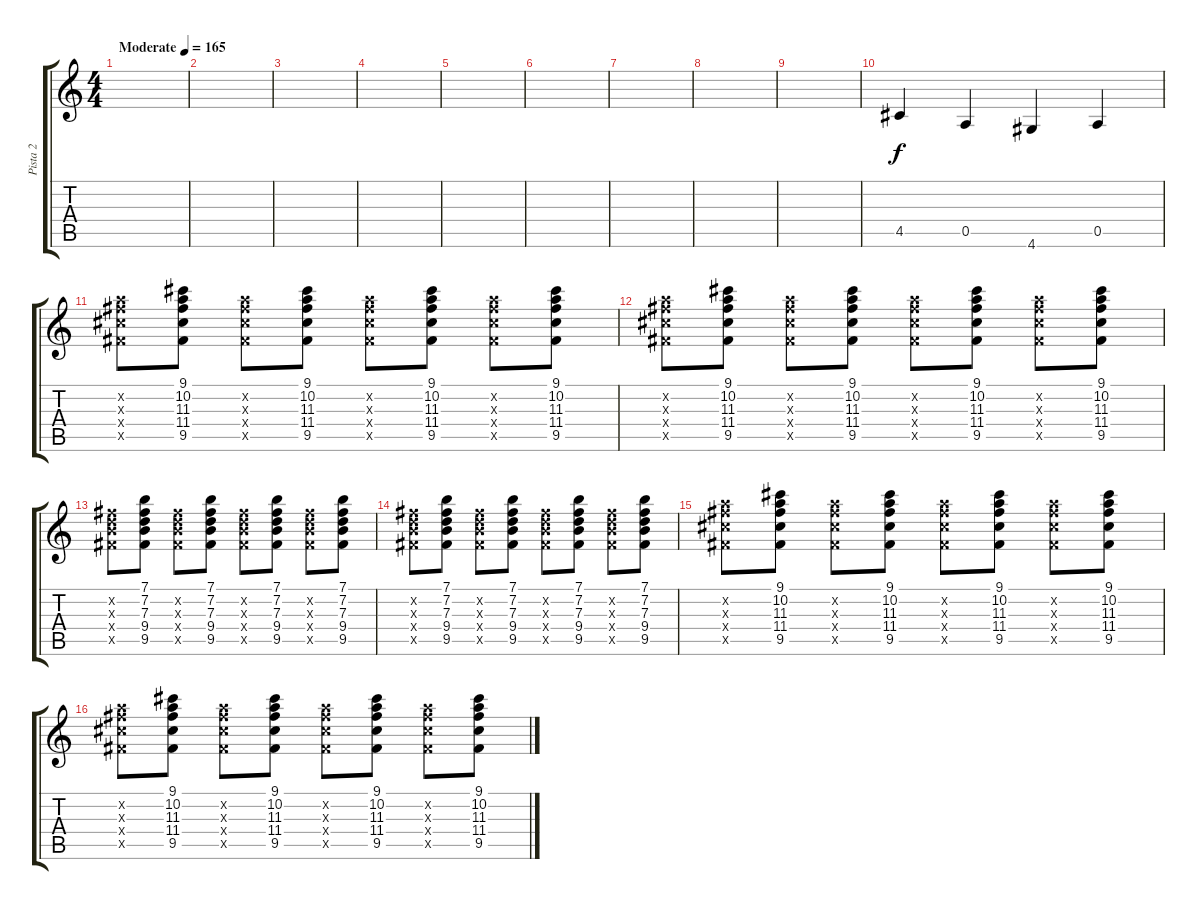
\track ("Pista 2" "Pista 2") {instrument electricguitarclean}
\staff {score tabs}
\tuning (E4 B3 G3 D3 A2 E2) {hide}
\ts (4 4)
\tempo (165 "Moderate")
\clef g2
\ks c
|
|
|
|
|
|
|
|
|
4.5.4 0.5.4 4.6.4 0.5.4 |
(10.2{x} 11.3{x} 11.4{x} 9.5{x}).8 (9.1 10.2 11.3 11.4 9.5).8 (10.2{x} 11.3{x} 11.4{x} 9.5{x}).8 (9.1 10.2 11.3 11.4 9.5).8 (10.2{x} 11.3{x} 11.4{x} 9.5{x}).8 (9.1 10.2 11.3 11.4 9.5).8 (10.2{x} 11.3{x} 11.4{x} 9.5{x}).8 (9.1 10.2 11.3 11.4 9.5).8 |
(10.2{x} 11.3{x} 11.4{x} 9.5{x}).8 (9.1 10.2 11.3 11.4 9.5).8 (10.2{x} 11.3{x} 11.4{x} 9.5{x}).8 (9.1 10.2 11.3 11.4 9.5).8 (10.2{x} 11.3{x} 11.4{x} 9.5{x}).8 (9.1 10.2 11.3 11.4 9.5).8 (10.2{x} 11.3{x} 11.4{x} 9.5{x}).8 (9.1 10.2 11.3 11.4 9.5).8 |
(7.2{x} 7.3{x} 9.4{x} 9.5{x}).8 (7.1 7.2 7.3 9.4 9.5).8 (7.2{x} 7.3{x} 9.4{x} 9.5{x}).8 (7.1 7.2 7.3 9.4 9.5).8 (7.2{x} 7.3{x} 9.4{x} 9.5{x}).8 (7.1 7.2 7.3 9.4 9.5).8 (7.2{x} 7.3{x} 9.4{x} 9.5{x}).8 (7.1 7.2 7.3 9.4 9.5).8 |
(7.2{x} 7.3{x} 9.4{x} 9.5{x}).8 (7.1 7.2 7.3 9.4 9.5).8 (7.2{x} 7.3{x} 9.4{x} 9.5{x}).8 (7.1 7.2 7.3 9.4 9.5).8 (7.2{x} 7.3{x} 9.4{x} 9.5{x}).8 (7.1 7.2 7.3 9.4 9.5).8 (7.2{x} 7.3{x} 9.4{x} 9.5{x}).8 (7.1 7.2 7.3 9.4 9.5).8 |
(10.2{x} 11.3{x} 11.4{x} 9.5{x}).8 (9.1 10.2 11.3 11.4 9.5).8 (10.2{x} 11.3{x} 11.4{x} 9.5{x}).8 (9.1 10.2 11.3 11.4 9.5).8 (10.2{x} 11.3{x} 11.4{x} 9.5{x}).8 (9.1 10.2 11.3 11.4 9.5).8 (10.2{x} 11.3{x} 11.4{x} 9.5{x}).8 (9.1 10.2 11.3 11.4 9.5).8 |
(10.2{x} 11.3{x} 11.4{x} 9.5{x}).8 (9.1 10.2 11.3 11.4 9.5).8 (10.2{x} 11.3{x} 11.4{x} 9.5{x}).8 (9.1 10.2 11.3 11.4 9.5).8 (10.2{x} 11.3{x} 11.4{x} 9.5{x}).8 (9.1 10.2 11.3 11.4 9.5).8 (10.2{x} 11.3{x} 11.4{x} 9.5{x}).8 (9.1 10.2 11.3 11.4 9.5).8
